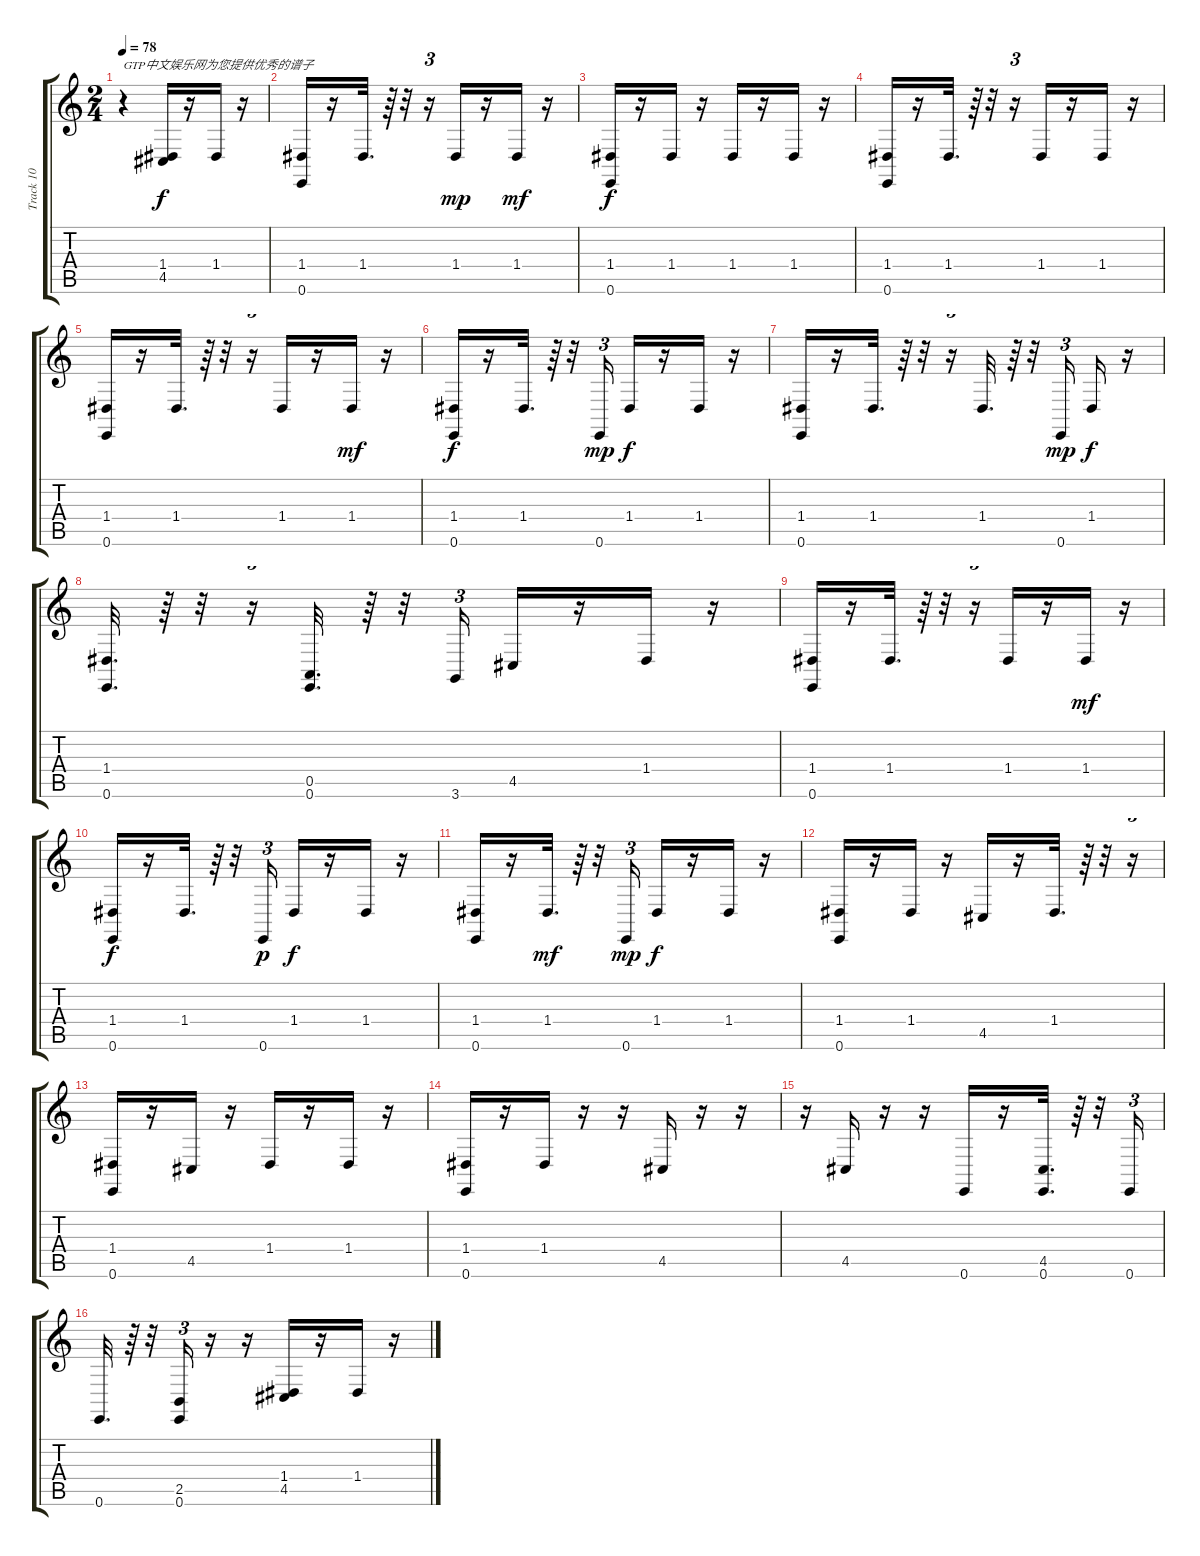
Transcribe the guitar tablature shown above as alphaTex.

\track ("Track 10" "Track 10") {instrument clavinet}
\staff {score tabs}
\tuning (E4 B3 G3 D3 A2 E2) {hide}
\ts (2 4)
\tempo 78
\clef g2
\ks c
r.4{txt "GTP中文娱乐网为您提供优秀的谱子" dy f instrument clavinet} (1.4 4.5).16 r.16 1.4.16 r.16 |
(1.4 0.6).16 r.16 1.4.32{d} r.64 r.32 r.16{tu (3 2)} 1.4.16{dy mp} r.16 1.4.16{dy mf} r.16 |
(1.4 0.6).16{dy f} r.16 1.4.16 r.16 1.4.16 r.16 1.4.16 r.16 |
(1.4 0.6).16 r.16 1.4.32{d} r.64 r.32 r.16{tu (3 2)} 1.4.16 r.16 1.4.16 r.16 |
(1.4 0.6).16 r.16 1.4.32{d} r.64 r.32 r.16{tu (3 2)} 1.4.16 r.16 1.4.16{dy mf} r.16 |
(1.4 0.6).16{dy f} r.16 1.4.32{d} r.64 r.32 0.6.16{tu (3 2) dy mp} 1.4.16{dy f} r.16 1.4.16 r.16 |
(1.4 0.6).16 r.16 1.4.32{d} r.64 r.32 r.16{tu (3 2)} 1.4.32{d} r.64 r.32 0.6.16{tu (3 2) dy mp} 1.4.16{dy f} r.16 |
(1.4 0.6).32{d} r.64 r.32 r.16{tu (3 2)} (0.5 0.6).32{d} r.64 r.32 3.6.16{tu (3 2)} 4.5.16 r.16 1.4.16 r.16 |
(1.4 0.6).16 r.16 1.4.32{d} r.64 r.32 r.16{tu (3 2)} 1.4.16 r.16 1.4.16{dy mf} r.16 |
(1.4 0.6).16{dy f} r.16 1.4.32{d} r.64 r.32 0.6.16{tu (3 2) dy p} 1.4.16{dy f} r.16 1.4.16 r.16 |
(1.4 0.6).16 r.16 1.4.32{d dy mf} r.64 r.32 0.6.16{tu (3 2) dy mp} 1.4.16{dy f} r.16 1.4.16 r.16 |
(1.4 0.6).16 r.16 1.4.16 r.16 4.5.16 r.16 1.4.32{d} r.64 r.32 r.16{tu (3 2)} |
(1.4 0.6).16 r.16 4.5.16 r.16 1.4.16 r.16 1.4.16 r.16 |
(1.4 0.6).16 r.16 1.4.16 r.16 r.16 4.5.16 r.16 r.16 |
r.16 4.5.16 r.16 r.16 0.6.16 r.16 (4.5 0.6).32{d} r.64 r.32 0.6.16{tu (3 2)} |
0.6.32{d} r.64 r.32 (2.5 0.6).16{tu (3 2)} r.16 r.16 (1.4 4.5).16 r.16 1.4.16 r.16
